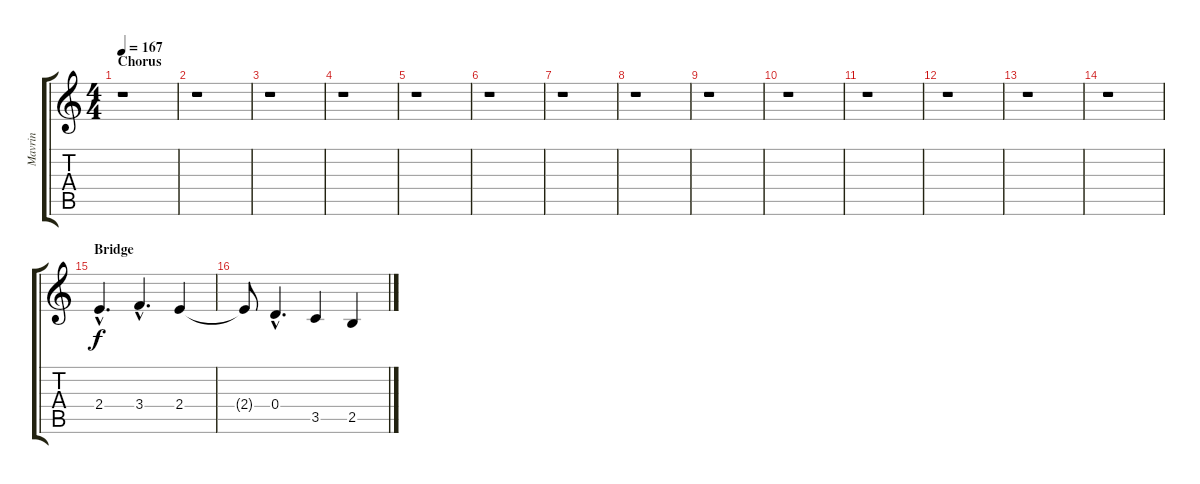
\track ("Mavrin" "Mavrin") {instrument distortionguitar}
\staff {score tabs}
\tuning (E4 B3 G3 D3 A2 E2) {hide}
\ts (4 4)
\section ("" "Chorus")
\tempo 167
\clef g2
\ks c
r.1{dy f} |
r.1 |
r.1 |
r.1 |
r.1 |
r.1 |
r.1 |
r.1 |
r.1 |
r.1 |
r.1 |
r.1 |
r.1 |
r.1 |
\section ("" "Bridge")
2.4{hac}.4{d balance 11} 3.4{hac}.4{d} 2.4.4 |
2.4{t}.8 0.4{hac}.4{d} 3.5.4 2.5.4
